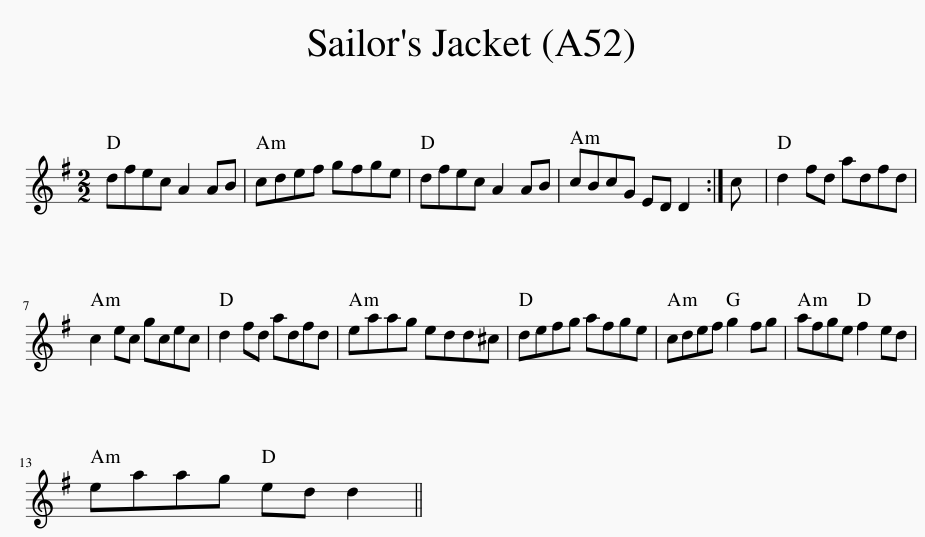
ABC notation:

X:1
L:1/8
M:2/2
I:linebreak $
K:G
V:1 treble
V:1
 dfec A2 AB | cdef gfge | dfec A2 AB | cBcG ED D2 :| c | %5
 d2 fd adfd |$ c2 ec gcec | d2 fd adfd | eaag edd^c | defg afge | %10
 cdef g2 fg | afge f2 ed |$ eaag ed d2 || %13
